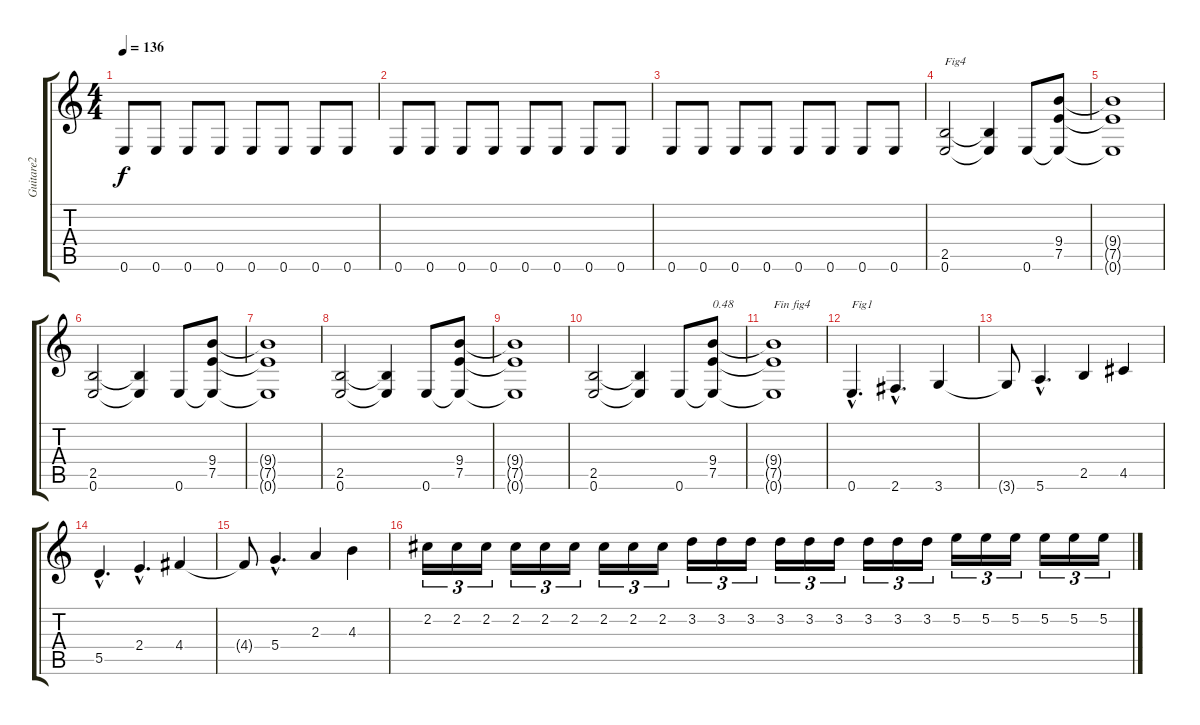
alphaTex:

\track ("Guitare2" "Guitare2") {instrument distortionguitar}
\staff {score tabs}
\tuning (E4 B3 G3 D3 A2 E2) {hide}
\ts (4 4)
\tempo 136
\clef g2
\ks c
0.6.8{dy f} 0.6.8 0.6.8 0.6.8 0.6.8 0.6.8 0.6.8 0.6.8 |
0.6.8 0.6.8 0.6.8 0.6.8 0.6.8 0.6.8 0.6.8 0.6.8 |
0.6.8 0.6.8 0.6.8 0.6.8 0.6.8 0.6.8 0.6.8 0.6.8 |
(2.5 0.6).2{txt "Fig4"} (2.5{t} 0.6{t}).4 0.6.8 (9.4 7.5 0.6{t}).8 |
(9.4{t} 7.5{t} 0.6{t}).1 |
(2.5 0.6).2 (2.5{t} 0.6{t}).4 0.6.8 (9.4 7.5 0.6{t}).8 |
(9.4{t} 7.5{t} 0.6{t}).1 |
(2.5 0.6).2 (2.5{t} 0.6{t}).4 0.6.8 (9.4 7.5 0.6{t}).8 |
(9.4{t} 7.5{t} 0.6{t}).1 |
(2.5 0.6).2 (2.5{t} 0.6{t}).4 0.6.8 (9.4 7.5 0.6{t}).8{txt "0.48"} |
(9.4{t} 7.5{t} 0.6{t}).1{txt "Fin fig4"} |
0.6{hac}.4{d txt "Fig1"} 2.6{hac}.4{d} 3.6.4 |
3.6{t}.8 5.6{hac}.4{d} 2.5.4 4.5.4 |
5.5{hac}.4{d} 2.4{hac}.4{d} 4.4.4 |
4.4{t}.8 5.4{hac}.4{d} 2.3.4 4.3.4 |
2.2.16{tu (3 2)} 2.2.16{tu (3 2)} 2.2.16{tu (3 2)} 2.2.16{tu (3 2)} 2.2.16{tu (3 2)} 2.2.16{tu (3 2)} 2.2.16{tu (3 2)} 2.2.16{tu (3 2)} 2.2.16{tu (3 2)} 3.2.16{tu (3 2)} 3.2.16{tu (3 2)} 3.2.16{tu (3 2)} 3.2.16{tu (3 2)} 3.2.16{tu (3 2)} 3.2.16{tu (3 2)} 3.2.16{tu (3 2)} 3.2.16{tu (3 2)} 3.2.16{tu (3 2)} 5.2.16{tu (3 2)} 5.2.16{tu (3 2)} 5.2.16{tu (3 2)} 5.2.16{tu (3 2)} 5.2.16{tu (3 2)} 5.2.16{tu (3 2)}
